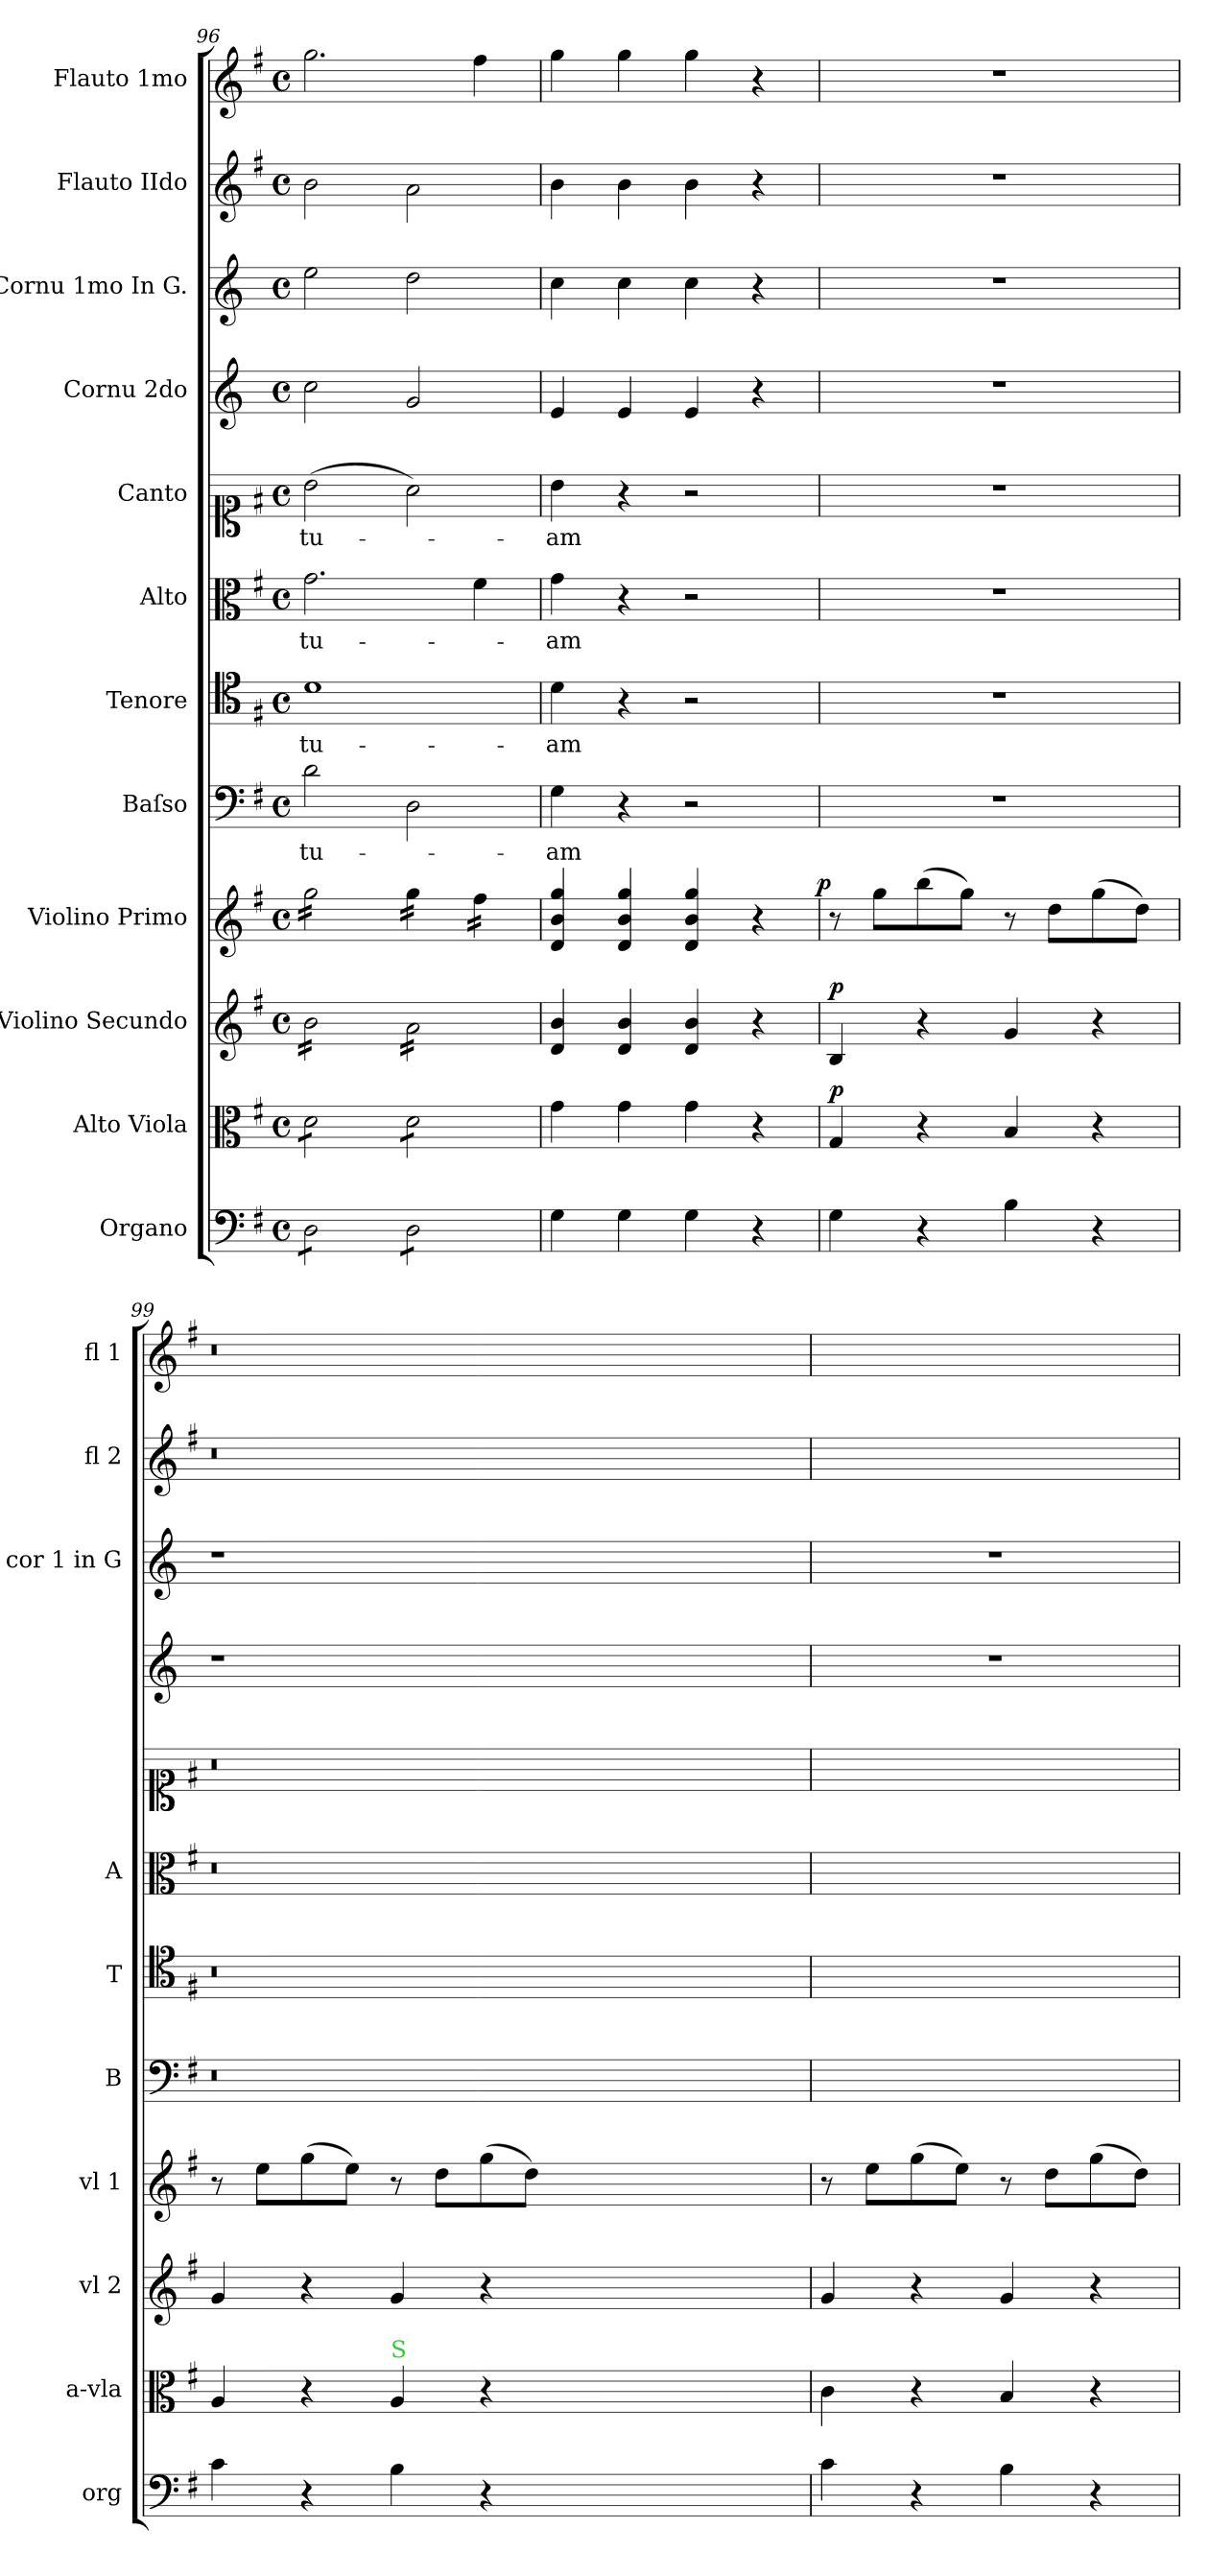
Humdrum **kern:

**kern	**dynam	**kern	**dynam	**kern	**dynam	**kern	**dynam	**kern	**text	**kern	**text	**kern	**text	**kern	**text	**kern	**kern	**kern	**kern
*part12	*part12	*part11	*part11	*part10	*part10	*part9	*part9	*part8	*part8	*part7	*part7	*part6	*part6	*part5	*part5	*part4	*part3	*part2	*part1
*staff12	*staff12	*staff11	*staff11	*staff10	*staff10	*staff9	*staff9	*staff8	*staff8	*staff7	*staff7	*staff6	*staff6	*staff5	*staff5	*staff4	*staff3	*staff2	*staff1
*I"Organo	*	*I"Alto Viola	*	*I"Violino Secundo	*	*I"Violino Primo	*	*I"Baſso	*	*I"Tenore	*	*I"Alto	*	*I"Canto	*	*I"Cornu 2do	*I"Cornu 1mo In G.	*I"Flauto IIdo	*I"Flauto 1mo
*I'org	*	*I'a-vla	*	*I'vl 2	*	*I'vl 1	*	*I'B	*	*I'T	*	*I'A	*	*	*	*	*I'cor 1 in G	*I'fl 2	*I'fl 1
*clefF4	*	*clefC3	*	*clefG2	*	*clefG2	*	*clefF4	*	*clefC4	*	*clefC3	*	*clefC1	*	*clefG2	*clefG2	*clefG2	*clefG2
*	*	*	*	*	*	*	*	*	*	*	*	*	*	*	*	*ITrd3c5	*ITrd3c5	*	*
*k[f#]	*	*k[f#]	*	*k[f#]	*	*k[f#]	*	*k[f#]	*	*k[f#]	*	*k[f#]	*	*k[f#]	*	*k[f#]	*k[f#]	*k[f#]	*k[f#]
*G:	*	*G:	*	*G:	*	*G:	*	*G:	*	*G:	*	*G:	*	*G:	*	*G:	*G:	*G:	*G:
*M4/4	*	*M4/4	*	*M4/4	*	*M4/4	*	*M4/4	*	*M4/4	*	*M4/4	*	*M4/4	*	*M4/4	*M4/4	*M4/4	*M4/4
*met(c)	*	*met(c)	*	*met(c)	*	*met(c)	*	*met(c)	*	*met(c)	*	*met(c)	*	*met(c)	*	*met(c)	*met(c)	*met(c)	*met(c)
=96	=96	=96	=96	=96	=96	=96	=96	=96	=96	=96	=96	=96	=96	=96	=96	=96	=96	=96	=96
*tremolo	*	*	*	*	*	*	*	*	*	*	*	*	*	*	*	*	*	*	*
*	*	*tremolo	*	*	*	*	*	*	*	*	*	*	*	*	*	*	*	*	*
*	*	*	*	*tremolo	*	*	*	*	*	*	*	*	*	*	*	*	*	*	*
*	*	*	*	*	*	*tremolo	*	*	*	*	*	*	*	*	*	*	*	*	*
8D\L	.	8d\L	.	16b\LL	.	16gg\LL	.	2d\	tu-	1d	tu-	2.g\	tu-	(2b\	tu-	2g\	2b\	2b\	2.gg\
.	.	.	.	16b\	.	16gg\	.	.	.	.	.	.	.	.	.	.	.	.	.
8D\	.	8d\	.	16b\	.	16gg\	.	.	.	.	.	.	.	.	.	.	.	.	.
.	.	.	.	16b\	.	16gg\	.	.	.	.	.	.	.	.	.	.	.	.	.
8D\	.	8d\	.	16b\	.	16gg\	.	.	.	.	.	.	.	.	.	.	.	.	.
.	.	.	.	16b\	.	16gg\	.	.	.	.	.	.	.	.	.	.	.	.	.
8D\J	.	8d\J	.	16b\	.	16gg\	.	.	.	.	.	.	.	.	.	.	.	.	.
.	.	.	.	16b\JJ	.	16gg\JJ	.	.	.	.	.	.	.	.	.	.	.	.	.
8D\L	.	8d\L	.	16a\LL	.	16gg\LL	.	2D\	.	.	.	.	.	2a\)	.	2d/	2a\	2a\	.
.	.	.	.	16a\	.	16gg\	.	.	.	.	.	.	.	.	.	.	.	.	.
8D\	.	8d\	.	16a\	.	16gg\	.	.	.	.	.	.	.	.	.	.	.	.	.
.	.	.	.	16a\	.	16gg\JJ	.	.	.	.	.	.	.	.	.	.	.	.	.
8D\	.	8d\	.	16a\	.	16ff#\LL	.	.	.	.	.	4f#\	.	.	.	.	.	.	4ff#\
.	.	.	.	16a\	.	16ff#\	.	.	.	.	.	.	.	.	.	.	.	.	.
8D\J	.	8d\J	.	16a\	.	16ff#\	.	.	.	.	.	.	.	.	.	.	.	.	.
*	*	*Xtremolo	*	*	*	*	*	*	*	*	*	*	*	*	*	*	*	*	*
*Xtremolo	*	*	*	*	*	*	*	*	*	*	*	*	*	*	*	*	*	*	*
.	.	.	.	16a\JJ	.	16ff#\JJ	.	.	.	.	.	.	.	.	.	.	.	.	.
*	*	*	*	*	*	*Xtremolo	*	*	*	*	*	*	*	*	*	*	*	*	*
*	*	*	*	*Xtremolo	*	*	*	*	*	*	*	*	*	*	*	*	*	*	*
=97	=97	=97	=97	=97	=97	=97	=97	=97	=97	=97	=97	=97	=97	=97	=97	=97	=97	=97	=97
4G\	.	4g\	.	4d/ 4b/	.	4d/ 4b/ 4gg/	.	4G\	-am	4d\	-am	4g\	-am	4b\	-am	4B/	4g\	4b\	4gg\
4G\	.	4g\	.	4d/ 4b/	.	4d/ 4b/ 4gg/	.	4r	.	4r	.	4r	.	4r	.	4B/	4g\	4b\	4gg\
4G\	.	4g\	.	4d/ 4b/	.	4d/ 4b/ 4gg/	.	2r	.	2r	.	2r	.	2r	.	4B/	4g\	4b\	4gg\
4r	.	4r	.	4r	.	4r	.	.	.	.	.	.	.	.	.	4r	4r	4r	4r
=98	=98	=98	=98	=98	=98	=98	=98	=98	=98	=98	=98	=98	=98	=98	=98	=98	=98	=98	=98
!	!LO:DY:a	!	!LO:DY:a	!	!LO:DY:a	!	!LO:DY:a:rj	!	!	!	!	!	!	!	!	!	!	!	!
4G\	piano	4G/	p	4B/	p	8r	p.	1r	.	1r	.	1r	.	1r	.	1r	1r	1r	1r
.	.	.	.	.	.	8gg\L	.	.	.	.	.	.	.	.	.	.	.	.	.
4r	.	4r	.	4r	.	(8bb\	.	.	.	.	.	.	.	.	.	.	.	.	.
.	.	.	.	.	.	8gg\J)	.	.	.	.	.	.	.	.	.	.	.	.	.
4B\	.	4B/	.	4g/	.	8r	.	.	.	.	.	.	.	.	.	.	.	.	.
.	.	.	.	.	.	8dd\L	.	.	.	.	.	.	.	.	.	.	.	.	.
4r	.	4r	.	4r	.	(8gg\	.	.	.	.	.	.	.	.	.	.	.	.	.
.	.	.	.	.	.	8dd\J)	.	.	.	.	.	.	.	.	.	.	.	.	.
=99	=99	=99	=99	=99	=99	=99	=99	=99	=99	=99	=99	=99	=99	=99	=99	=99	=99	=99	=99
4c\	.	4A/	.	4g/	.	8r	.	0.r	.	0.r	.	0.r	.	0.r	.	1r	1r	0.r	0.r
.	.	.	.	.	.	8ee\L	.	.	.	.	.	.	.	.	.	.	.	.	.
4r	.	4r	.	4r	.	(8gg\	.	.	.	.	.	.	.	.	.	.	.	.	.
.	.	.	.	.	.	8ee\J)	.	.	.	.	.	.	.	.	.	.	.	.	.
!	!	!LO:TX:a:color=limegreen:t=S	!	!	!	!	!	!	!	!	!	!	!	!	!	!	!	!	!
4B\	.	4A/	.	4g/	.	8r	.	.	.	.	.	.	.	.	.	.	.	.	.
.	.	.	.	.	.	8dd\L	.	.	.	.	.	.	.	.	.	.	.	.	.
4r	.	4r	.	4r	.	(8gg\	.	.	.	.	.	.	.	.	.	.	.	.	.
.	.	.	.	.	.	8dd\J)	.	.	.	.	.	.	.	.	.	.	.	.	.
0ryy	.	0ryy	.	0ryy	.	0ryy	.	.	.	.	.	.	.	.	.	0ryy	0ryy	.	.
=100	=100	=100	=100	=100	=100	=100	=100	=100	=100	=100	=100	=100	=100	=100	=100	=100	=100	=100	=100
4c\	.	4c\	.	4g/	.	8r	.	1ryy	.	1ryy	.	1ryy	.	1ryy	.	1r	1r	1ryy	1ryy
.	.	.	.	.	.	8ee\L	.	.	.	.	.	.	.	.	.	.	.	.	.
4r	.	4r	.	4r	.	(8gg\	.	.	.	.	.	.	.	.	.	.	.	.	.
.	.	.	.	.	.	8ee\J)	.	.	.	.	.	.	.	.	.	.	.	.	.
4B\	.	4B/	.	4g/	.	8r	.	.	.	.	.	.	.	.	.	.	.	.	.
.	.	.	.	.	.	8dd\L	.	.	.	.	.	.	.	.	.	.	.	.	.
4r	.	4r	.	4r	.	(8gg\	.	.	.	.	.	.	.	.	.	.	.	.	.
.	.	.	.	.	.	8dd\J)	.	.	.	.	.	.	.	.	.	.	.	.	.
=	=	=	=	=	=	=	=	=	=	=	=	=	=	=	=	=	=	=	=
*-	*-	*-	*-	*-	*-	*-	*-	*-	*-	*-	*-	*-	*-	*-	*-	*-	*-	*-	*-
